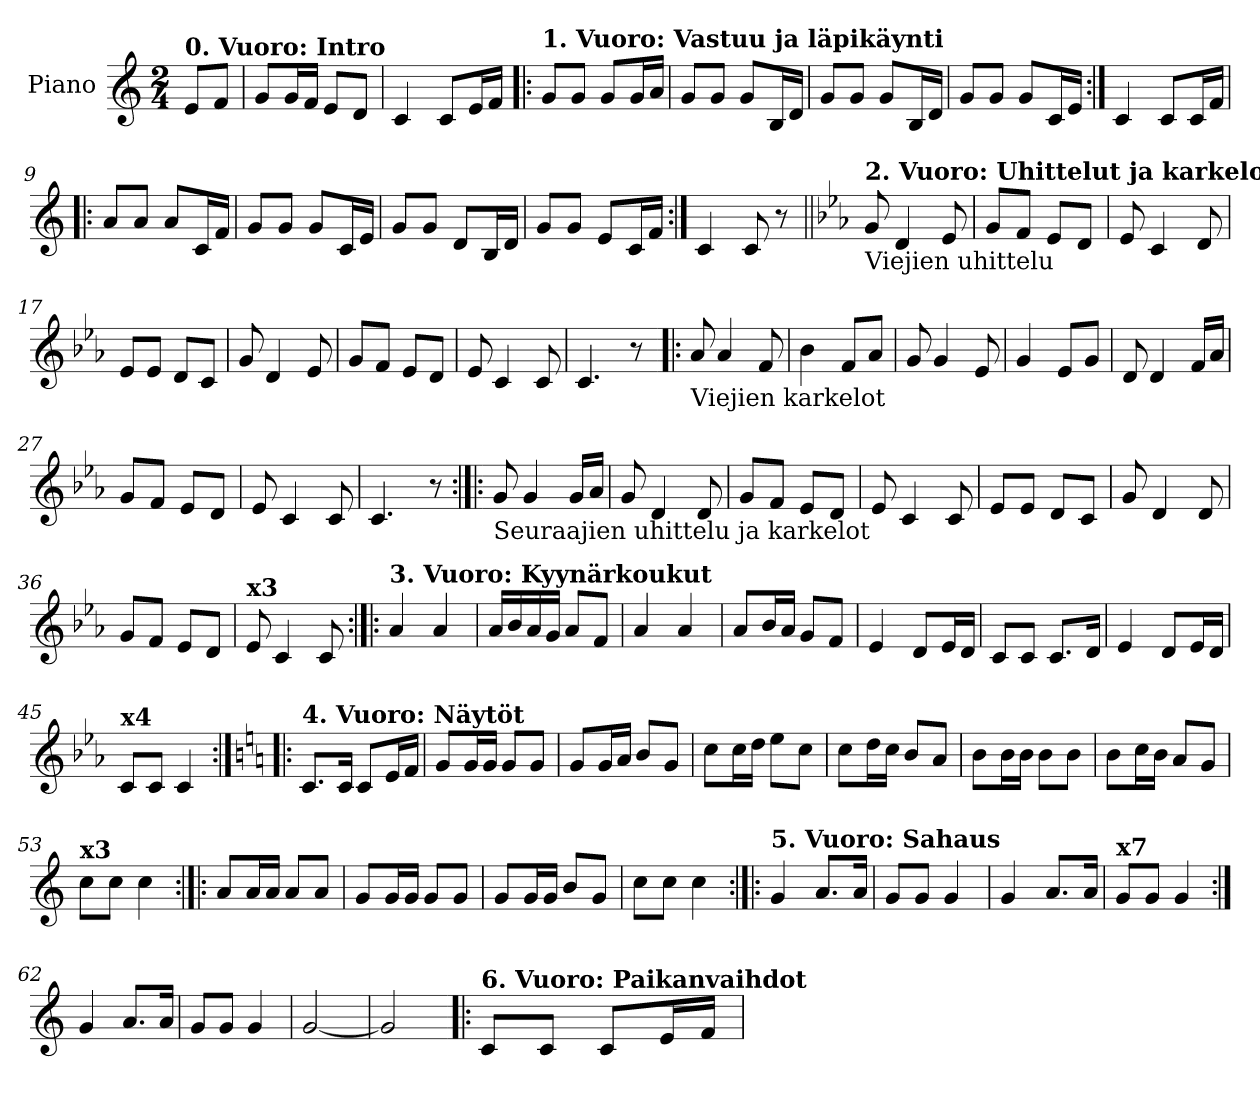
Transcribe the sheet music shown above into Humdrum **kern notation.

**kern
*part1
*staff1
*I"Piano
*I'Pno.
*clefG2
*k[]
*M2/4
=1
!LO:TX:a:B:t=0. Vuoro&colon; Intro
8e/L
8f/J
=2
8g/L
16g/L
16f/JJ
8e/L
8d/J
=3
4c/
8c/L
16e/L
16f/JJ
!!LO:LB:g=z
=4!|:
!LO:TX:a:B:t=1. Vuoro&colon; Vastuu ja läpikäynti
8g/L
8g/J
8g/L
16g/L
16a/JJ
=5
8g/L
8g/J
8g/L
16B/L
16d/JJ
=6
8g/L
8g/J
8g/L
16B/L
16d/JJ
=7
8g/L
8g/J
8g/L
16c/L
16e/JJ
=8:|!
4c/
8c/L
16c/L
16f/JJ
!!LO:LB:g=z
=9!|:
8a/L
8a/J
8a/L
16c/L
16f/JJ
=10
8g/L
8g/J
8g/L
16c/L
16e/JJ
=11
8g/L
8g/J
8d/L
16B/L
16d/JJ
=12
8g/L
8g/J
8e/L
16c/L
16f/JJ
=13:|!
4c/
8c/
8r
!!LO:LB:g=z
=14||
*k[b-e-a-]
!LO:TX:a:B:t=2. Vuoro&colon; Uhittelut ja karkelot
!LO:TX:b:t=Viejien uhittelu
8g/
4d/
8e-/
=15
8g/L
8f/J
8e-/L
8d/J
=16
8e-/
4c/
8d/
=17
8e-/L
8e-/J
8d/L
8c/J
=18
8g/
4d/
8e-/
=19
8g/L
8f/J
8e-/L
8d/J
=20
8e-/
4c/
8c/
=21
4.c/
8r
!!LO:LB:g=z
=22!|:
!LO:TX:b:t=Viejien karkelot
8a-/
4a-/
8f/
=23
4b-\
8f/L
8a-/J
=24
8g/
4g/
8e-/
=25
4g/
8e-/L
8g/J
=26
8d/
4d/
16f/LL
16a-/JJ
=27
8g/L
8f/J
8e-/L
8d/J
=28
8e-/
4c/
8c/
=29
4.c/
8r
!!LO:LB:g=z
=30:|!|:
!LO:TX:b:t=Seuraajien uhittelu ja karkelot
8g/
4g/
16g/LL
16a-/JJ
=31
8g/
4d/
8d/
=32
8g/L
8f/J
8e-/L
8d/J
=33
8e-/
4c/
8c/
=34
8e-/L
8e-/J
8d/L
8c/J
=35
8g/
4d/
8d/
=36
8g/L
8f/J
8e-/L
8d/J
=37
!LO:TX:a:B:t=x3
8e-/
4c/
8c/
=38:|!|:
!LO:TX:a:B:t=3. Vuoro&colon; Kyynärkoukut
4a-/
4a-/
!!LO:LB:g=z
=39
16a-/LL
16b-/
16a-/
16g/JJ
8a-/L
8f/J
=40
4a-/
4a-/
=41
8a-/L
16b-/L
16a-/JJ
8g/L
8f/J
=42
4e-/
8d/L
16e-/L
16d/JJ
=43
8c/L
8c/J
8.c/L
16d/Jk
=44
4e-/
8d/L
16e-/L
16d/JJ
=45
!LO:TX:a:B:t=x4
8c/L
8c/J
4c/
!!LO:LB:g=z
=46:|!|:
*k[]
!LO:TX:a:B:t=4. Vuoro&colon; Näytöt
8.c/L
16c/Jk
8c/L
16e/L
16f/JJ
=47
8g/L
16g/L
16g/JJ
8g/L
8g/J
=48
8g/L
16g/L
16a/JJ
8b/L
8g/J
=49
8cc\L
16cc\L
16dd\JJ
8ee\L
8cc\J
!!LO:LB:g=z
=50
8cc\L
16dd\L
16cc\JJ
8b/L
8a/J
=51
8b\L
16b\L
16b\JJ
8b\L
8b\J
=52
8b\L
16cc\L
16b\JJ
8a/L
8g/J
=53
!LO:TX:a:B:t=x3
8cc\L
8cc\J
4cc\
!!LO:LB:g=z
=54:|!|:
8a/L
16a/L
16a/JJ
8a/L
8a/J
=55
8g/L
16g/L
16g/JJ
8g/L
8g/J
=56
8g/L
16g/L
16g/JJ
8b/L
8g/J
=57
8cc\L
8cc\J
4cc\
!!LO:PB:g=z
=58:|!|:
!LO:TX:a:B:t=5. Vuoro&colon; Sahaus
4g/
8.a/L
16a/Jk
=59
8g/L
8g/J
4g/
=60
4g/
8.a/L
16a/Jk
=61
!LO:TX:a:B:t=x7
8g/L
8g/J
4g/
=62:|!
4g/
8.a/L
16a/Jk
=63
8g/L
8g/J
4g/
=64
[2g/
=65
2g/]
!!LO:LB:g=z
=66!|:
!LO:TX:a:B:t=6. Vuoro&colon; Paikanvaihdot
8c/L
8c/J
8c/L
16e/L
16f/JJ
=
*-
